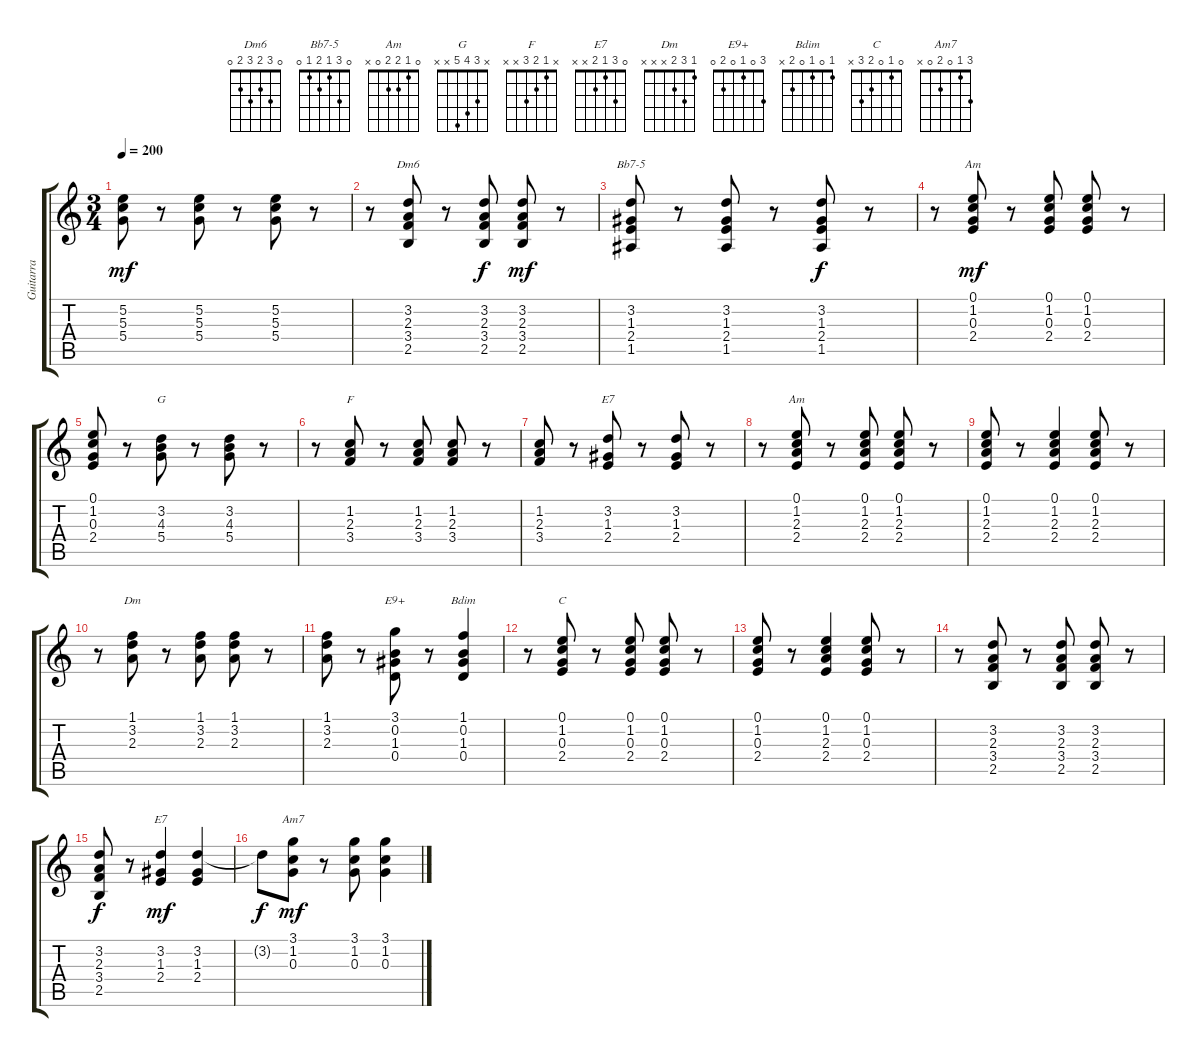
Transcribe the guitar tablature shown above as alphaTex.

\track ("Guitarra" "Guitarra") {instrument acousticguitarnylon}
\staff {score tabs}
\tuning (E4 B3 G3 D3 A2 E2) {hide}
\chord ("Dm6" 0 3 2 3 2 0)
\chord ("Bb7-5" 0 3 1 2 1 0)
\chord ("Am" 0 1 0 2 x x)
\chord ("G" x 3 4 5 x x)
\chord ("F" x 1 2 3 x x)
\chord ("E7" 0 3 1 0 2 0)
\chord ("Am" 0 1 2 2 0 x)
\chord ("Dm" 1 3 2 x x x)
\chord ("E9+" 3 0 1 0 2 0)
\chord ("Bdim" 1 0 1 0 2 x)
\chord ("C" 0 1 0 2 3 x)
\chord ("E7" 0 3 1 2 x x)
\chord ("Am7" 3 1 0 2 0 x)
\ts (3 4)
\tempo 200
\clef g2
\ks c
(5.2 5.3 5.4).8{dy mf} r.8 (5.2 5.3 5.4).8 r.8 (5.2 5.3 5.4).8 r.8 |
r.8 (3.2 2.3 3.4 2.5).8{ch "Dm6"} r.8 (3.2 2.3 3.4 2.5).8{dy f} (3.2 2.3 3.4 2.5).8{dy mf} r.8 |
(3.2 1.3 2.4 1.5).8{ch "Bb7-5"} r.8 (3.2 1.3 2.4 1.5).8 r.8 (3.2 1.3 2.4 1.5).8{dy f} r.8 |
r.8 (0.1 1.2 0.3 2.4).8{ch "Am" dy mf} r.8 (0.1 1.2 0.3 2.4).8 (0.1 1.2 0.3 2.4).8 r.8 |
(0.1 1.2 0.3 2.4).8 r.8 (3.2 4.3 5.4).8{ch "G"} r.8 (3.2 4.3 5.4).8 r.8 |
r.8 (1.2 2.3 3.4).8{ch "F"} r.8 (1.2 2.3 3.4).8 (1.2 2.3 3.4).8 r.8 |
(1.2 2.3 3.4).8 r.8 (3.2 1.3 2.4).8{ch "E7"} r.8 (3.2 1.3 2.4).8 r.8 |
r.8 (0.1 1.2 2.3 2.4).8{ch "Am"} r.8 (0.1 1.2 2.3 2.4).8 (0.1 1.2 2.3 2.4).8 r.8 |
(0.1 1.2 2.3 2.4).8 r.8 (0.1 1.2 2.3 2.4).4 (0.1 1.2 2.3 2.4).8 r.8 |
r.8 (1.1 3.2 2.3).8{ch "Dm"} r.8 (1.1 3.2 2.3).8 (1.1 3.2 2.3).8 r.8 |
(1.1 3.2 2.3).8 r.8 (3.1 0.2 1.3 0.4).8{ch "E9+"} r.8 (1.1 0.2 1.3 0.4).4{ch "Bdim"} |
r.8 (0.1 1.2 0.3 2.4).8{ch "C"} r.8 (0.1 1.2 0.3 2.4).8 (0.1 1.2 0.3 2.4).8 r.8 |
(0.1 1.2 0.3 2.4).8 r.8 (0.1 1.2 2.3 2.4).4 (0.1 1.2 0.3 2.4).8 r.8 |
r.8 (3.2 2.3 3.4 2.5).8 r.8 (3.2 2.3 3.4 2.5).8 (3.2 2.3 3.4 2.5).8 r.8 |
(3.2 2.3 3.4 2.5).8{dy f} r.8 (3.2 1.3 2.4).4{ch "E7" dy mf} (3.2 1.3 2.4).4 |
3.2{t}.8{dy f} (3.1 1.2 0.3).8{ch "Am7" dy mf} r.8 (3.1 1.2 0.3).8 (3.1 1.2 0.3).4
